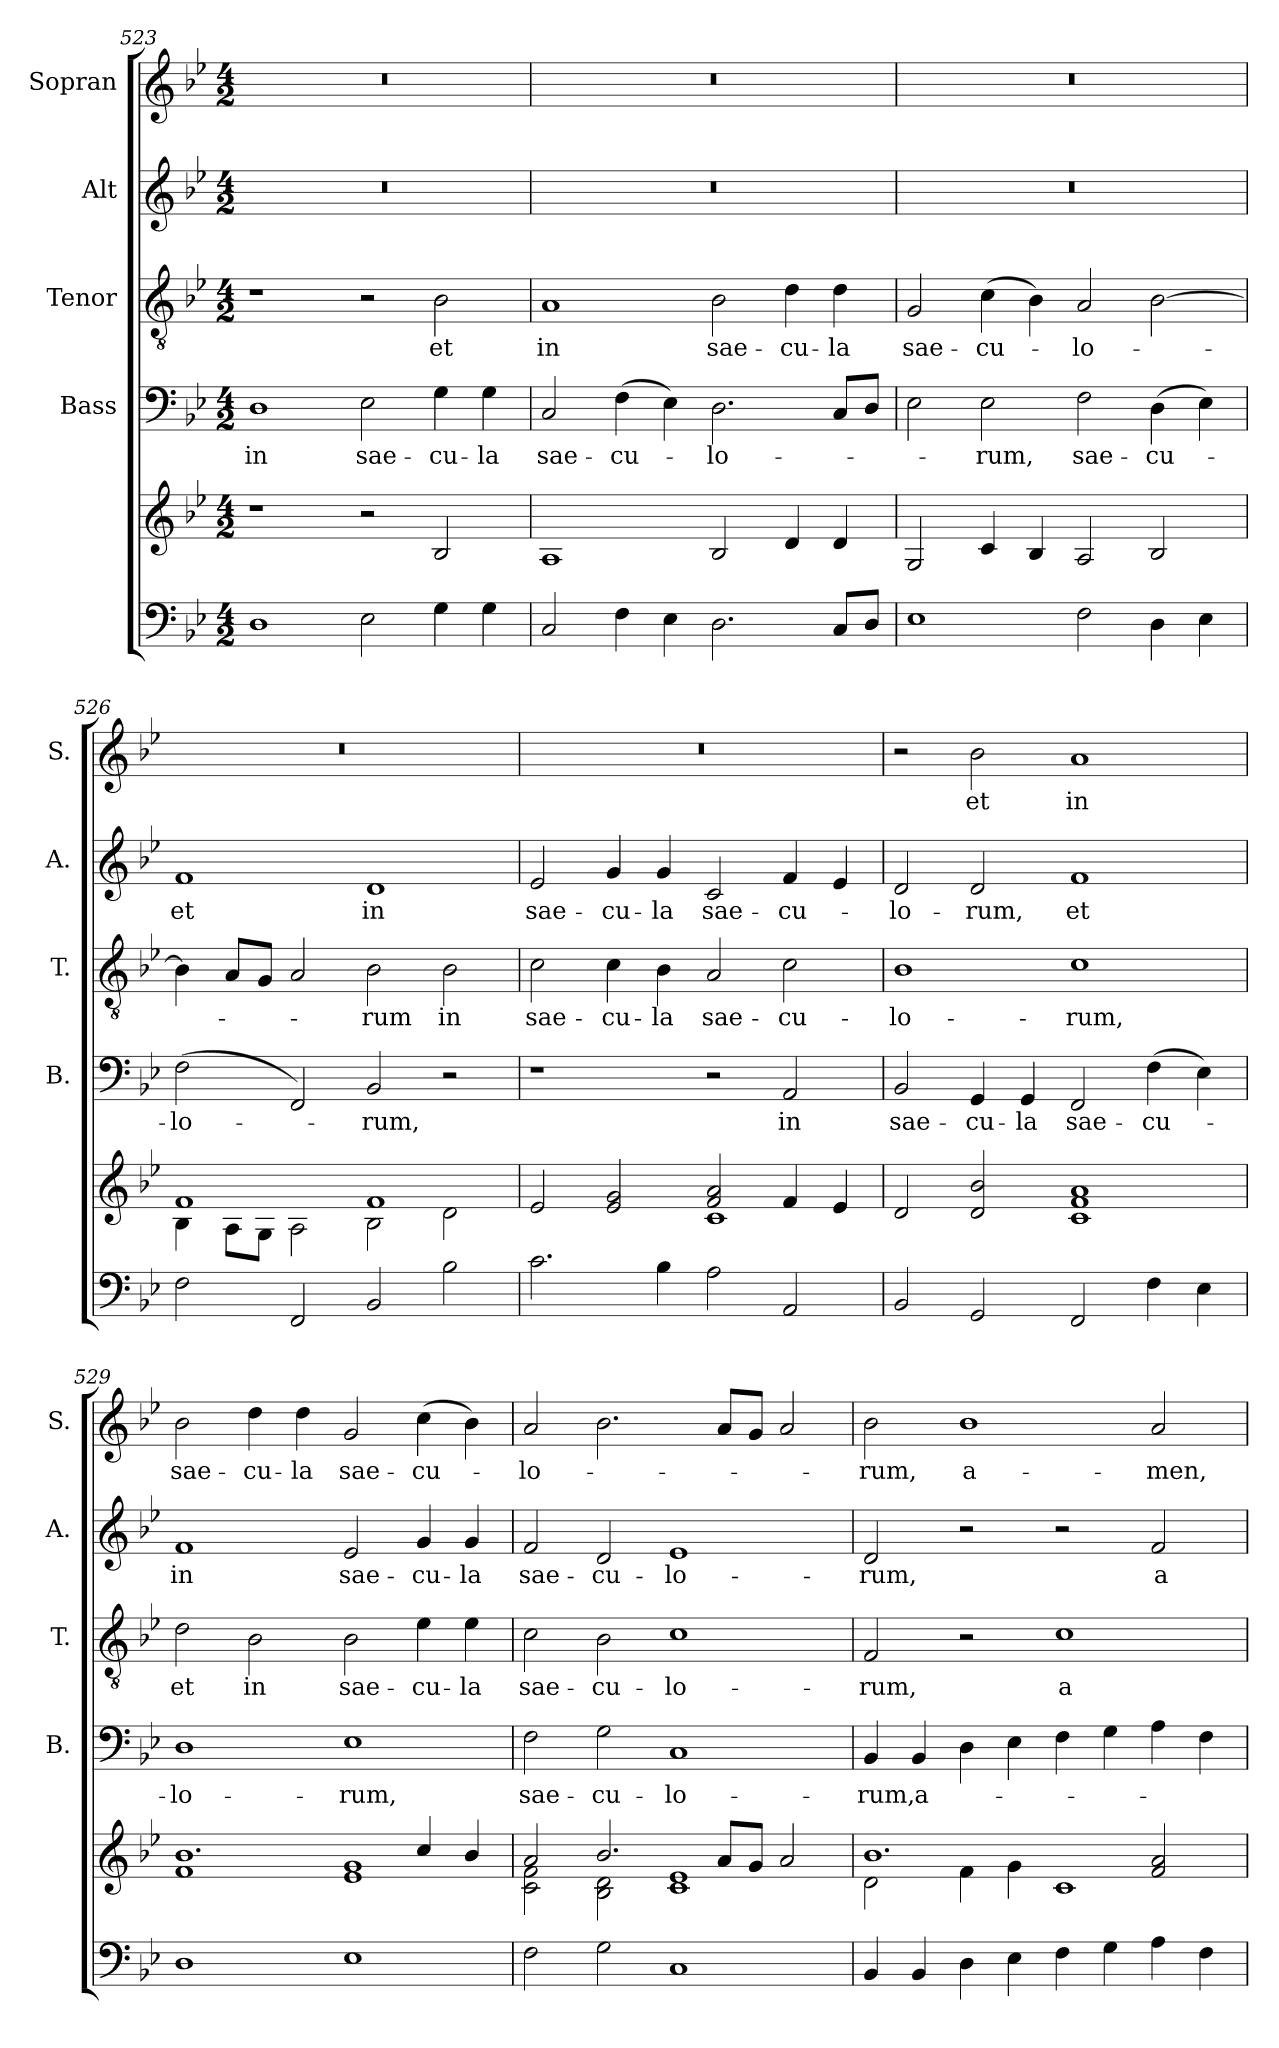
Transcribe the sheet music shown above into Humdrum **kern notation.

**kern	**kern	**kern	**text	**kern	**text	**kern	**text	**kern	**text
*part5	*part5	*part4	*part4	*part3	*part3	*part2	*part2	*part1	*part1
*staff6	*staff5	*staff4	*staff4	*staff3	*staff3	*staff2	*staff2	*staff1	*staff1
*	*	*I"Bass	*	*I"Tenor	*	*I"Alt	*	*I"Sopran	*
*	*	*I'B.	*	*I'T.	*	*I'A.	*	*I'S.	*
*clefF4	*clefG2	*clefF4	*	*clefGv2	*	*clefG2	*	*clefG2	*
*k[b-e-]	*k[b-e-]	*k[b-e-]	*	*k[b-e-]	*	*k[b-e-]	*	*k[b-e-]	*
*B-:	*B-:	*B-:	*	*B-:	*	*B-:	*	*B-:	*
*M4/2	*M4/2	*M4/2	*	*M4/2	*	*M4/2	*	*M4/2	*
=523	=523	=523	=523	=523	=523	=523	=523	=523	=523
!	!	!	!LO:LY:b	!	!	!	!	!	!
1D	1r	1D	in	1r	.	0r	.	0r	.
!	!	!	!LO:LY:b	!	!	!	!	!	!
2E-\	2r	2E-\	sae-	2r	.	.	.	.	.
!	!	!	!LO:LY:b	!	!LO:LY:b	!	!	!	!
4G\	2B-/	4G\	-cu-	2B-\	et	.	.	.	.
!	!	!	!LO:LY:b	!	!	!	!	!	!
4G\	.	4G\	-la	.	.	.	.	.	.
=524	=524	=524	=524	=524	=524	=524	=524	=524	=524
!	!	!	!LO:LY:b	!	!LO:LY:b	!	!	!	!
2C/	1A	2C/	sae-	1A	in	0r	.	0r	.
!	!	!	!LO:LY:b	!	!	!	!	!	!
4F\	.	(>4F\	-cu-	.	.	.	.	.	.
4E-\	.	4E-\)	.	.	.	.	.	.	.
!	!	!	!LO:LY:b	!	!LO:LY:b	!	!	!	!
2.D\	2B-/	2.D\	-lo-	2B-\	sae-	.	.	.	.
!	!	!	!	!	!LO:LY:b	!	!	!	!
.	4d/	.	.	4d\	-cu-	.	.	.	.
!	!	!	!	!	!LO:LY:b	!	!	!	!
8C/L	4d/	8C/L	.	4d\	-la	.	.	.	.
8D/J	.	8D/J	.	.	.	.	.	.	.
!!LO:LB:g=z
=525	=525	=525	=525	=525	=525	=525	=525	=525	=525
!	!	!	!	!	!LO:LY:b	!	!	!	!
1E-	2G/	2E-\	.	2G/	sae-	0r	.	0r	.
!	!	!	!LO:LY:b	!	!LO:LY:b	!	!	!	!
.	4c/	2E-\	-rum,	(>4c\	-cu-	.	.	.	.
.	4B-/	.	.	4B-\)	.	.	.	.	.
!	!	!	!LO:LY:b	!	!LO:LY:b	!	!	!	!
2F\	2A/	2F\	sae-	2A/	-lo-	.	.	.	.
!	!	!	!LO:LY:b	!	!	!	!	!	!
4D\	2B-/	(>4D\	-cu-	[2B-\	.	.	.	.	.
4E-\	.	4E-\)	.	.	.	.	.	.	.
=526	=526	=526	=526	=526	=526	=526	=526	=526	=526
*	*^	*	*	*	*	*	*	*	*
!	!	!	!	!LO:LY:b	!	!	!	!LO:LY:b	!	!
2F\	1f	4B-\	(>2F\	-lo-	4B-\]	.	1f	et	0r	.
.	.	8A\L	.	.	8A/L	.	.	.	.	.
.	.	8G\J	.	.	8G/J	.	.	.	.	.
2FF/	.	2A\	2FF/)	.	2A/	.	.	.	.	.
!	!	!	!	!LO:LY:b	!	!LO:LY:b	!	!LO:LY:b	!	!
2BB-/	1f	2B-\	2BB-/	-rum,	2B-\	-rum	1d	in	.	.
!	!	!	!	!	!	!LO:LY:b	!	!	!	!
2B-\	.	2d\	2r	.	2B-\	in	.	.	.	.
=527	=527	=527	=527	=527	=527	=527	=527	=527	=527	=527
!	!	!	!	!	!	!LO:LY:b	!	!LO:LY:b	!	!
2.c\	2e-/	1ryy	1r	.	2c\	sae-	2e-/	sae-	0r	.
!	!	!	!	!	!	!LO:LY:b	!	!LO:LY:b	!	!
.	2e-/ 2g/	.	.	.	4c\	-cu-	4g/	-cu-	.	.
!	!	!	!	!	!	!LO:LY:b	!	!LO:LY:b	!	!
4B-\	.	.	.	.	4B-\	-la	4g/	-la	.	.
!	!	!	!	!	!	!LO:LY:b	!	!LO:LY:b	!	!
2A\	2f/ 2a/	1c	2r	.	2A/	sae-	2c/	sae-	.	.
!	!	!	!	!LO:LY:b	!	!LO:LY:b	!	!LO:LY:b	!	!
2AA/	4f/	.	2AA/	in	2c\	-cu-	4f/	-cu-	.	.
.	4e-/	.	.	.	.	.	4e-/	.	.	.
*	*v	*v	*	*	*	*	*	*	*	*
=528	=528	=528	=528	=528	=528	=528	=528	=528	=528
!	!	!	!LO:LY:b	!	!LO:LY:b	!	!LO:LY:b	!	!
2BB-/	2d/	2BB-/	sae-	1B-	-lo-	2d/	-lo-	2r	.
!	!	!	!LO:LY:b	!	!	!	!LO:LY:b	!	!LO:LY:b
2GG/	2d/ 2b-/	4GG/	-cu-	.	.	2d/	-rum,	2b-\	et
!	!	!	!LO:LY:b	!	!	!	!	!	!
.	.	4GG/	-la	.	.	.	.	.	.
!	!	!	!LO:LY:b	!	!LO:LY:b	!	!LO:LY:b	!	!LO:LY:b
2FF/	1c 1f 1a	2FF/	sae-	1c	-rum,	1f	et	1a	in
!	!	!	!LO:LY:b	!	!	!	!	!	!
4F\	.	(>4F\	-cu-	.	.	.	.	.	.
4E-\	.	4E-\)	.	.	.	.	.	.	.
!!LO:PB:g=z
=529	=529	=529	=529	=529	=529	=529	=529	=529	=529
*	*^	*	*	*	*	*	*	*	*
!	!	!	!	!LO:LY:b	!	!LO:LY:b	!	!LO:LY:b	!	!LO:LY:b
1D	1.b-	1f	1D	-lo-	2d\	et	1f	in	2b-\	sae-
!	!	!	!	!	!	!LO:LY:b	!	!	!	!LO:LY:b
.	.	.	.	.	2B-\	in	.	.	4dd\	-cu-
!	!	!	!	!	!	!	!	!	!	!LO:LY:b
.	.	.	.	.	.	.	.	.	4dd\	-la
!	!	!	!	!LO:LY:b	!	!LO:LY:b	!	!LO:LY:b	!	!LO:LY:b
1E-	.	1e- 1g	1E-	-rum,	2B-\	sae-	2e-/	sae-	2g/	sae-
!	!	!	!	!	!	!LO:LY:b	!	!LO:LY:b	!	!LO:LY:b
.	4cc/	.	.	.	4e-\	-cu-	4g/	-cu-	(>4cc\	-cu-
!	!	!	!	!	!	!LO:LY:b	!	!LO:LY:b	!	!
.	4b-/	.	.	.	4e-\	-la	4g/	-la	4b-\)	.
=530	=530	=530	=530	=530	=530	=530	=530	=530	=530	=530
!	!	!	!	!LO:LY:b	!	!LO:LY:b	!	!LO:LY:b	!	!LO:LY:b
2F\	2a/	2c\ 2f\	2F\	sae-	2c\	sae-	2f/	sae-	2a/	-lo-
!	!	!	!	!LO:LY:b	!	!LO:LY:b	!	!LO:LY:b	!	!
2G\	2.b-/	2B-\ 2d\	2G\	-cu-	2B-\	-cu-	2d/	-cu-	2.b-\	.
!	!	!	!	!LO:LY:b	!	!LO:LY:b	!	!LO:LY:b	!	!
1C	.	1c 1e-	1C	-lo-	1c	-lo-	1e-	-lo-	.	.
.	8a/L	.	.	.	.	.	.	.	8a/L	.
.	8g/J	.	.	.	.	.	.	.	8g/J	.
.	2a/	.	.	.	.	.	.	.	2a/	.
=531	=531	=531	=531	=531	=531	=531	=531	=531	=531	=531
!	!	!	!	!LO:LY:b	!	!LO:LY:b	!	!LO:LY:b	!	!LO:LY:b
4BB-/	1.b-	2d\	4BB-/	-rum,	2F/	-rum,	2d/	-rum,	2b-\	-rum,
!	!	!	!	!LO:LY:b	!	!	!	!	!	!
4BB-/	.	.	4BB-/	a-	.	.	.	.	.	.
!	!	!	!	!	!	!	!	!	!	!LO:LY:b
4D\	.	4f\	4D\	.	2r	.	2r	.	1b-	a-
4E-\	.	4g\	4E-\	.	.	.	.	.	.	.
!	!	!	!	!	!	!LO:LY:b	!	!	!	!
4F\	.	1c	4F\	.	1c	a-	2r	.	.	.
4G\	.	.	4G\	.	.	.	.	.	.	.
!	!	!	!	!	!	!	!	!LO:LY:b	!	!LO:LY:b
4A\	2f/ 2a/	.	4A\	.	.	.	2f/	a-	2a/	-men,
4F\	.	.	4F\	.	.	.	.	.	.	.
*	*v	*v	*	*	*	*	*	*	*	*
=	=	=	=	=	=	=	=	=	=
*-	*-	*-	*-	*-	*-	*-	*-	*-	*-
